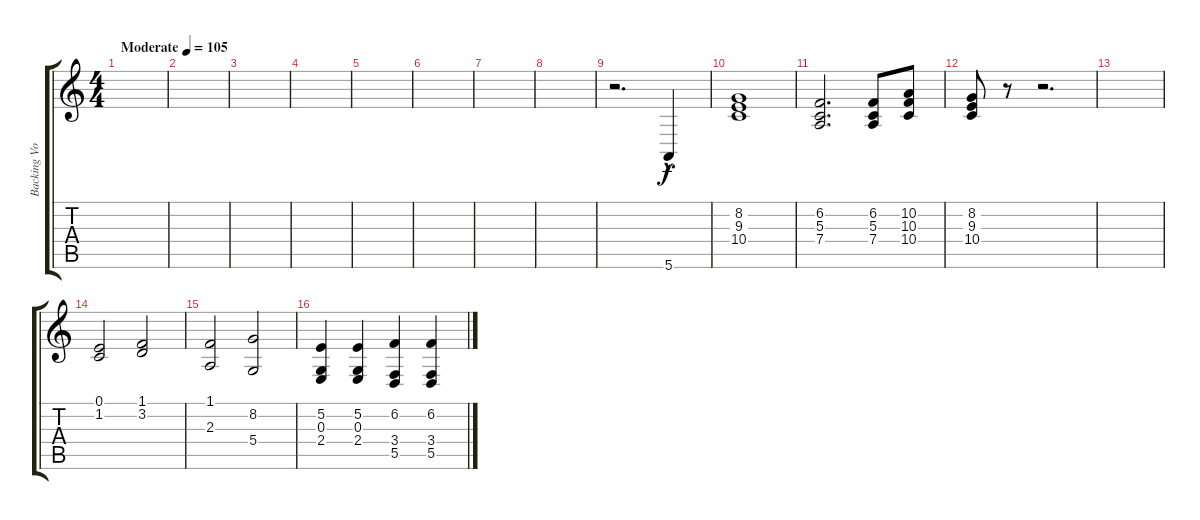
\track ("Backing Vocals" "Backing Vo") {instrument voiceoohs}
\staff {score tabs}
\tuning (E4 B3 G3 D3 A2 E2) {hide}
\ts (4 4)
\tempo (105 "Moderate")
\clef g2
\ks c
|
|
|
|
|
|
|
|
r.2{d} 5.6{hac}.4 |
(8.2 9.3 10.4).1{dy f} |
(6.2 5.3 7.4).2{d} (6.2 5.3 7.4).8 (10.2 10.3 10.4).8 |
(8.2 9.3 10.4).8 r.8 r.2{d} |
|
(0.1 1.2).2 (1.1 3.2).2 |
(1.1 2.3).2 (8.2 5.4).2 |
(5.2 0.3 2.4).4 (5.2 0.3 2.4).4 (6.2 3.4 5.5).4 (6.2 3.4 5.5).4
